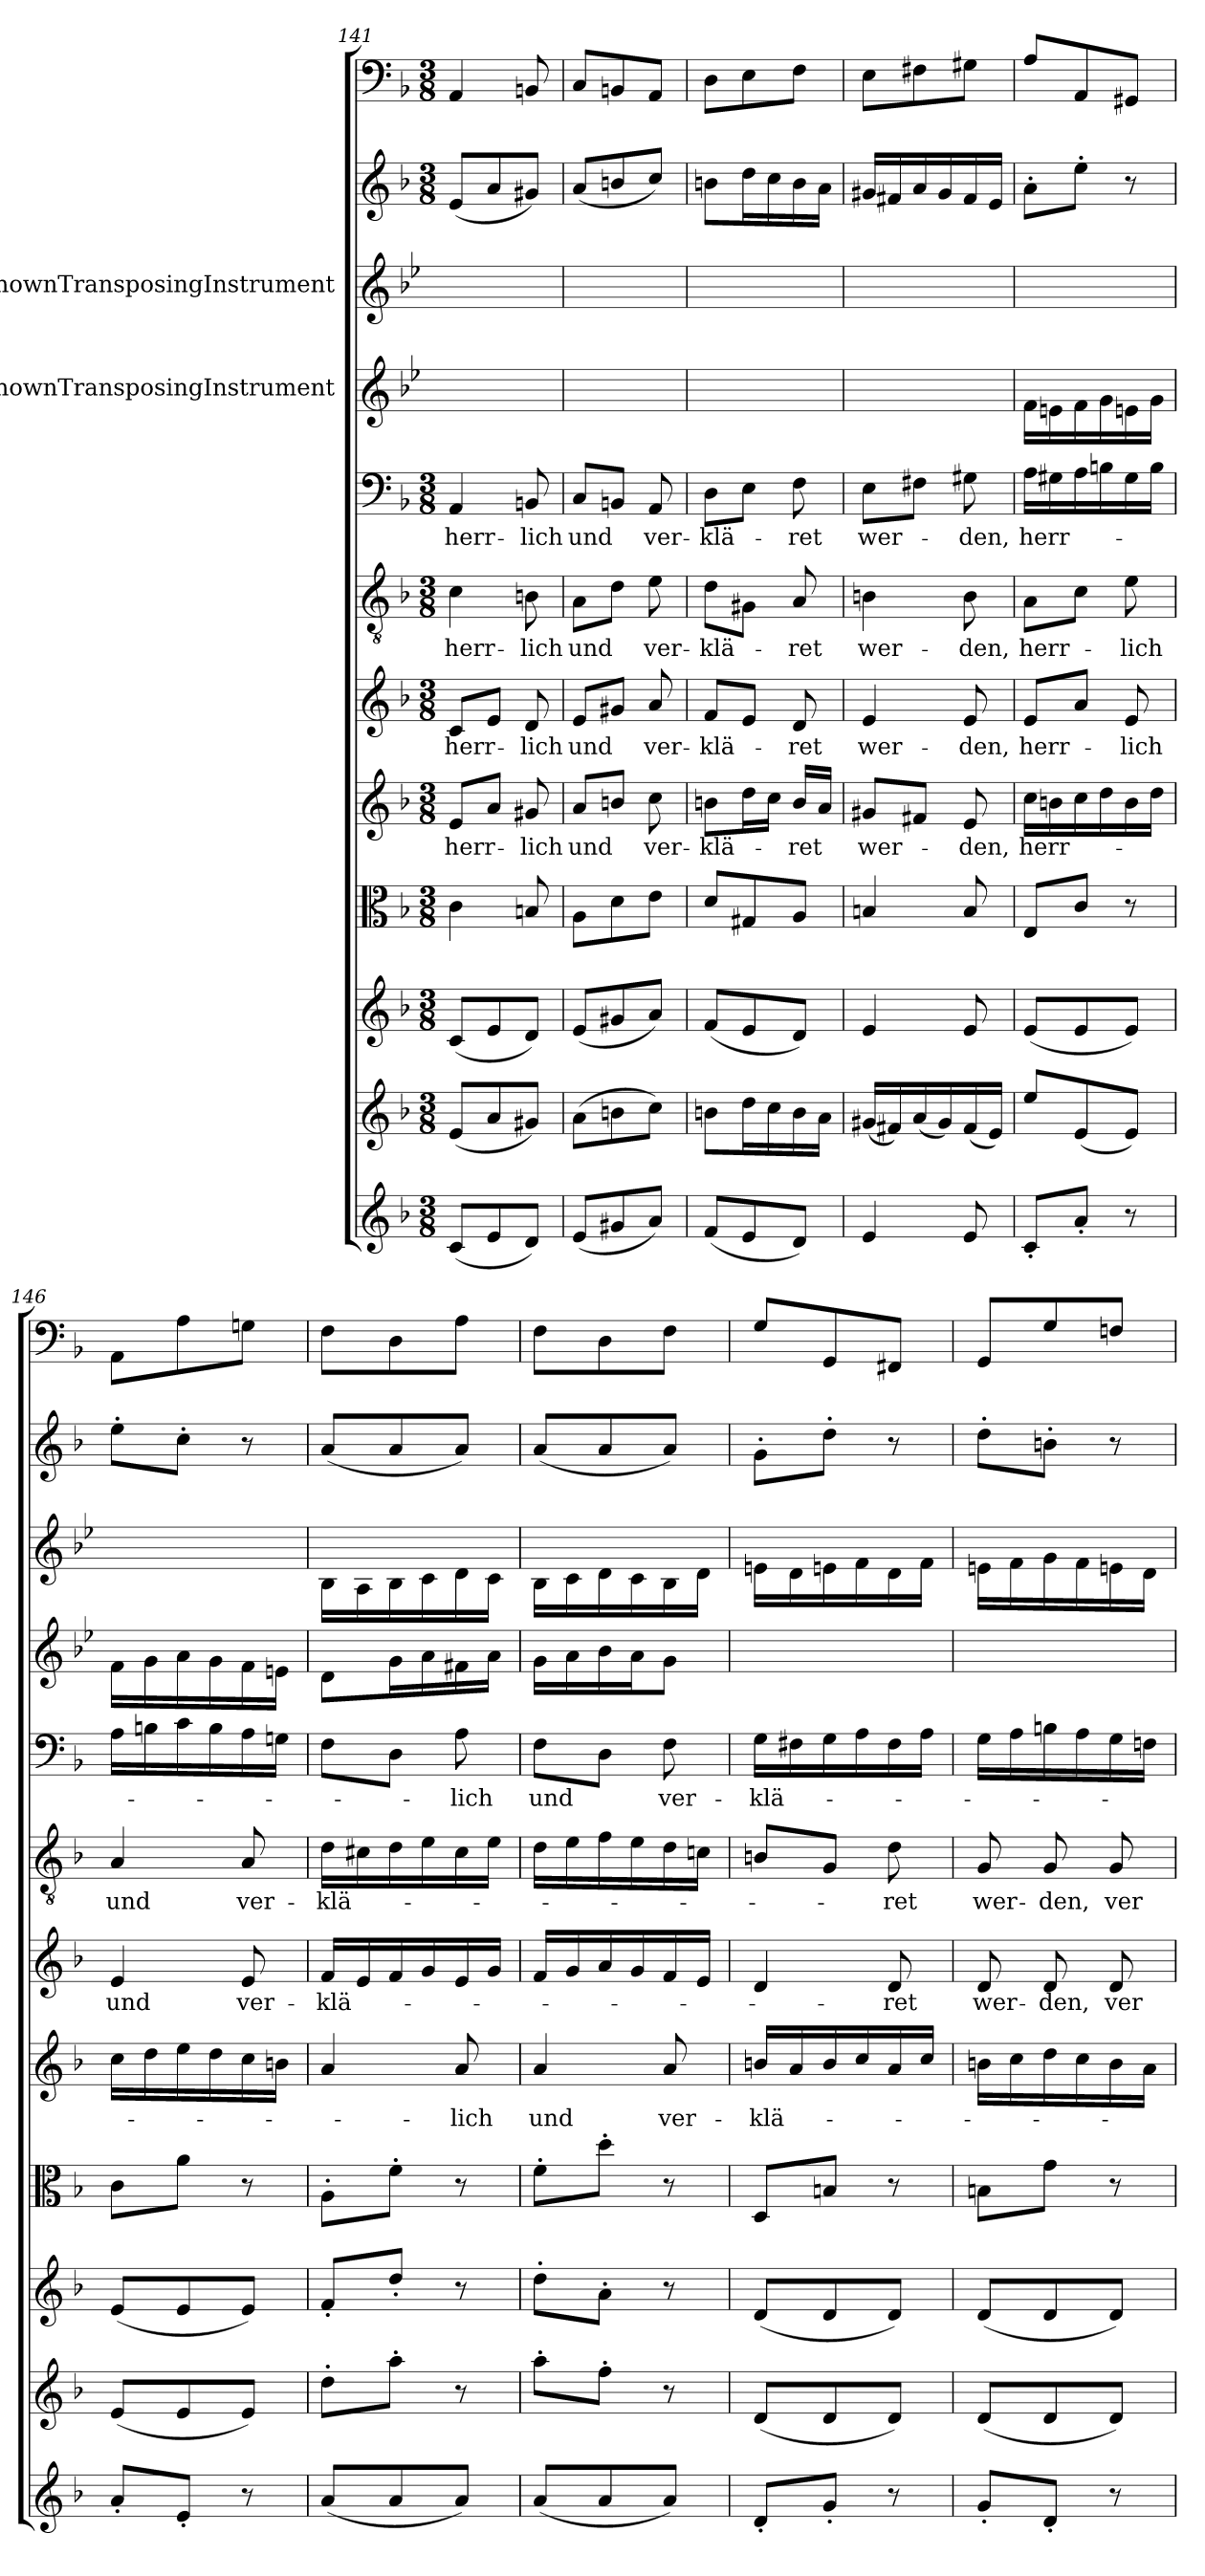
**kern	**kern	**kern	**kern	**kern	**text	**kern	**text	**kern	**text	**kern	**text	**kern	**kern	**kern	**kern
*part12	*part11	*part10	*part9	*part8	*part8	*part7	*part7	*part6	*part6	*part5	*part5	*part4	*part3	*part2	*part1
*staff12	*staff11	*staff10	*staff9	*staff8	*staff8	*staff7	*staff7	*staff6	*staff6	*staff5	*staff5	*staff4	*staff3	*staff2	*staff1
*	*	*	*	*	*	*	*	*	*	*	*	*I"UnknownTransposingInstrument	*I"UnknownTransposingInstrument	*	*
*clefG2	*clefG2	*clefG2	*clefC3	*clefG2	*	*clefG2	*	*clefGv2	*	*clefF4	*	*clefG2	*clefG2	*clefG2	*clefF4
*	*	*	*	*	*	*	*	*	*	*	*	*ITrd-4c-7	*ITrd-4c-7	*	*
*k[b-]	*k[b-]	*k[b-]	*k[b-]	*k[b-]	*	*k[b-]	*	*k[b-]	*	*k[b-]	*	*k[b-]	*k[b-]	*k[b-]	*k[b-]
*F:	*F:	*F:	*F:	*F:	*	*F:	*	*F:	*	*F:	*	*	*	*F:	*F:
*M3/8	*M3/8	*M3/8	*M3/8	*M3/8	*	*M3/8	*	*M3/8	*	*M3/8	*	*	*	*M3/8	*M3/8
=141	=141	=141	=141	=141	=141	=141	=141	=141	=141	=141	=141	=141	=141	=141	=141
(8c/L	(8e/L	(8c/L	4c\	8e/L	herr-	8c/L	herr-	4c\	herr-	4AA/	herr-	4.r	4.r	(8e/L	4AA/
8e/	8a/	8e/	.	8a/J	.	8e/J	.	.	.	.	.	.	.	8a/	.
8d/J)	8g#X/J)	8d/J)	8Bn/	8g#X/	-lich	8d/	-lich	8Bn\	-lich	8BBn/	-lich	.	.	8g#X/J)	8BBn/
=142	=142	=142	=142	=142	=142	=142	=142	=142	=142	=142	=142	=142	=142	=142	=142
(8e/L	(8a\L	(8e/L	8A\L	8a/L	und	8e/L	und	8A\L	und	8C/L	und	4.r	4.r	(8a/L	8C/L
8g#X/	8bn\	8g#X/	8d\	8bn/J	.	8g#X/J	.	8d\J	.	8BBn/J	.	.	.	8bn/	8BBn/
8a/J)	8cc\J)	8a/J)	8e\J	8cc\	ver-	8a/	ver-	8e\	ver-	8AA/	ver-	.	.	8cc/J)	8AA/J
=143	=143	=143	=143	=143	=143	=143	=143	=143	=143	=143	=143	=143	=143	=143	=143
(8f/L	8bn\L	(8f/L	8d/L	8bn\L	-klä-	8f/L	-klä-	8d\L	-klä-	8D\L	-klä-	4.r	4.r	8bn\L	8D\L
8e/	16dd\L	8e/	8G#X/	16dd\L	.	8e/J	.	8G#X\J	.	8E\J	.	.	.	16dd\L	8E\
.	16cc\	.	.	16cc\JJ	.	.	.	.	.	.	.	.	.	16cc\	.
8d/J)	16b\	8d/J)	8A/J	16b/LL	-ret	8d/	-ret	8A/	-ret	8F\	-ret	.	.	16b\	8F\J
.	16a\JJ	.	.	16a/JJ	.	.	.	.	.	.	.	.	.	16a\JJ	.
=144	=144	=144	=144	=144	=144	=144	=144	=144	=144	=144	=144	=144	=144	=144	=144
4e/	(16g#X/LL	4e/	4Bn/	8g#X/L	wer-	4e/	wer-	4Bn\	wer-	8E\L	wer-	4.r	4.r	16g#X/LL	8E\L
.	16f#X/)	.	.	.	.	.	.	.	.	.	.	.	.	16f#X/	.
.	(16a/	.	.	8f#X/J	.	.	.	.	.	8F#X\J	.	.	.	16a/	8F#X\
.	16g#/)	.	.	.	.	.	.	.	.	.	.	.	.	16g#/	.
8e/	(16f#/	8e/	8B/	8e/	-den,	8e/	-den,	8B\	-den,	8G#X\	-den,	.	.	16f#/	8G#X\J
.	16e/JJ)	.	.	.	.	.	.	.	.	.	.	.	.	16e/JJ	.
=145	=145	=145	=145	=145	=145	=145	=145	=145	=145	=145	=145	=145	=145	=145	=145
8c'/L	8ee/L	(8e/L	8E/L	16cc\LL	herr-	8e/L	herr-	8A\L	herr-	16A\LL	herr-	16cc\LL	4.r	8a'\L	8A/L
.	.	.	.	16bn\	.	.	.	.	.	16G#X\	.	16bn\	.	.	.
8a'/J	(8e/	8e/	8c/J	16cc\	.	8a/J	.	8c\J	.	16A\	.	16cc\	.	8ee'\J	8AA/
.	.	.	.	16dd\	.	.	.	.	.	16Bn\	.	16dd\	.	.	.
8r	8e/J)	8e/J)	8r	16b\	.	8e/	-lich	8e\	-lich	16G#\	.	16bn\	.	8r	8GG#X/J
.	.	.	.	16dd\JJ	.	.	.	.	.	16B\JJ	.	16dd\JJ	.	.	.
=146	=146	=146	=146	=146	=146	=146	=146	=146	=146	=146	=146	=146	=146	=146	=146
8a'/L	(8e/L	(8e/L	8c\L	16cc\LL	.	4e/	und	4A/	und	16A\LL	.	16cc\LL	4.r	8ee'\L	8AA\L
.	.	.	.	16dd\	.	.	.	.	.	16Bn\	.	16dd\	.	.	.
8e'/J	8e/	8e/	8a\J	16ee\	.	.	.	.	.	16c\	.	16ee\	.	8cc'\J	8A\
.	.	.	.	16dd\	.	.	.	.	.	16B\	.	16dd\	.	.	.
8r	8e/J)	8e/J)	8r	16cc\	.	8e/	ver-	8A/	ver-	16A\	.	16cc\	.	8r	8Gn\J
.	.	.	.	16bn\JJ	.	.	.	.	.	16Gn\JJ	.	16bn\JJ	.	.	.
=147	=147	=147	=147	=147	=147	=147	=147	=147	=147	=147	=147	=147	=147	=147	=147
(8a/L	8dd'\L	8f'/L	8A'\L	4a/	.	16f/LL	-klä-	16d\LL	-klä-	8F\L	.	8a\L	16f\LL	(8a/L	8F\L
.	.	.	.	.	.	16e/	.	16c#X\	.	.	.	.	16e\	.	.
8a/	8aa'\J	8dd'/J	8f'\J	.	.	16f/	.	16d\	.	8D\J	.	16dd\L	16f\	8a/	8D\
.	.	.	.	.	.	16g/	.	16e\	.	.	.	16ee\	16g\	.	.
8a/J)	8r	8r	8r	8a/	-lich	16e/	.	16c#\	.	8A\	-lich	16cc#X\	16a\	8a/J)	8A\J
.	.	.	.	.	.	16g/JJ	.	16e\JJ	.	.	.	16ee\JJ	16g\JJ	.	.
=148	=148	=148	=148	=148	=148	=148	=148	=148	=148	=148	=148	=148	=148	=148	=148
(8a/L	8aa'\L	8dd'\L	8f'\L	4a/	und	16f/LL	.	16d\LL	.	8F\L	und	16dd\LL	16f\LL	(8a/L	8F\L
.	.	.	.	.	.	16g/	.	16e\	.	.	.	16ee\	16g\	.	.
8a/	8ff'\J	8a'\J	8dd'\J	.	.	16a/	.	16f\	.	8D\J	.	16ff\	16a\	8a/	8D\
.	.	.	.	.	.	16g/	.	16e\	.	.	.	16ee\J	16g\	.	.
8a/J)	8r	8r	8r	8a/	ver-	16f/	.	16d\	.	8F\	ver-	8dd\J	16f\	8a/J)	8F\J
.	.	.	.	.	.	16e/JJ	.	16cn\JJ	.	.	.	.	16a\JJ	.	.
=149	=149	=149	=149	=149	=149	=149	=149	=149	=149	=149	=149	=149	=149	=149	=149
8d'/L	(8d/L	(8d/L	8D/L	16bn/LL	-klä-	4d/	.	8Bn/L	.	16G\LL	-klä-	4.r	16bn\LL	8g'\L	8G/L
.	.	.	.	16a/	.	.	.	.	.	16F#X\	.	.	16a\	.	.
8g'/J	8d/	8d/	8Bn/J	16b/	.	.	.	8G/J	.	16G\	.	.	16bn\	8dd'\J	8GG/
.	.	.	.	16cc/	.	.	.	.	.	16A\	.	.	16cc\	.	.
8r	8d/J)	8d/J)	8r	16a/	.	8d/	-ret	8d\	-ret	16F#\	.	.	16a\	8r	8FF#X/J
.	.	.	.	16cc/JJ	.	.	.	.	.	16A\JJ	.	.	16cc\JJ	.	.
=150	=150	=150	=150	=150	=150	=150	=150	=150	=150	=150	=150	=150	=150	=150	=150
8g'/L	(8d/L	(8d/L	8Bn\L	16bn\LL	.	8d/	wer-	8G/	wer-	16G\LL	.	4.r	16bn\LL	8dd'\L	8GG/L
.	.	.	.	16cc\	.	.	.	.	.	16A\	.	.	16cc\	.	.
8d'/J	8d/	8d/	8g\J	16dd\	.	8d/	-den,	8G/	-den,	16Bn\	.	.	16dd\	8bn'\J	8G/
.	.	.	.	16cc\	.	.	.	.	.	16A\	.	.	16cc\	.	.
8r	8d/J)	8d/J)	8r	16b\	.	8d/	ver-	8G/	ver-	16G\	.	.	16bn\	8r	8Fn/J
.	.	.	.	16a\JJ	.	.	.	.	.	16Fn\JJ	.	.	16a\JJ	.	.
=	=	=	=	=	=	=	=	=	=	=	=	=	=	=	=
*-	*-	*-	*-	*-	*-	*-	*-	*-	*-	*-	*-	*-	*-	*-	*-
